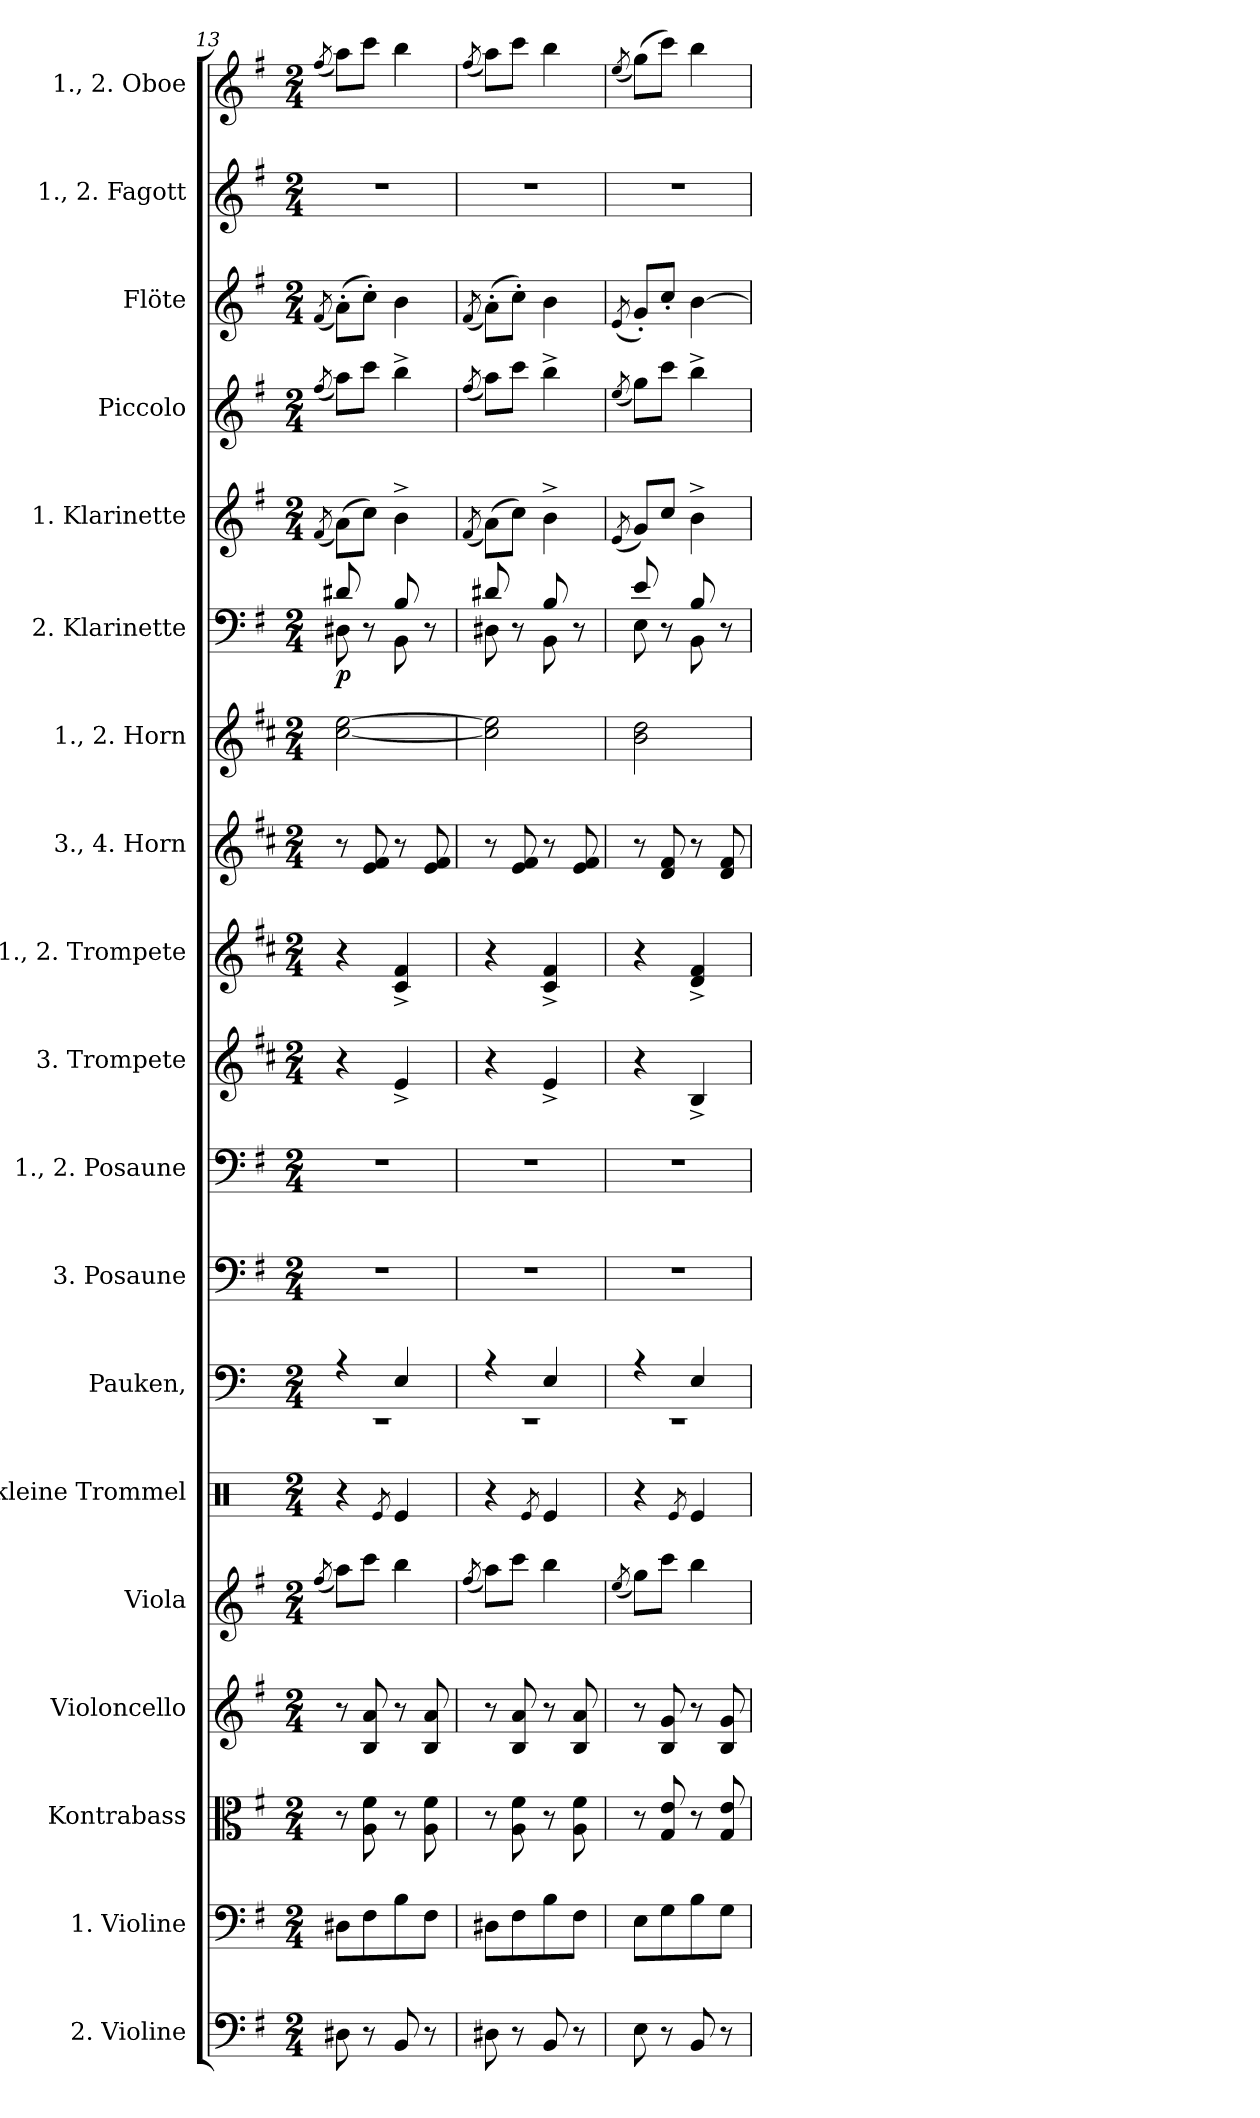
**kern	**kern	**kern	**kern	**kern	**kern	**kern	**kern	**kern	**kern	**kern	**kern	**kern	**kern	**dynam	**kern	**kern	**kern	**kern	**kern
*part19	*part18	*part17	*part16	*part15	*part14	*part13	*part12	*part11	*part10	*part9	*part8	*part7	*part6	*part6	*part5	*part4	*part3	*part2	*part1
*staff19	*staff18	*staff17	*staff16	*staff15	*staff14	*staff13	*staff12	*staff11	*staff10	*staff9	*staff8	*staff7	*staff6	*staff6	*staff5	*staff4	*staff3	*staff2	*staff1
*I"2. Violine	*I"1. Violine	*I"Kontrabass	*I"Violoncello	*I"Viola	*I"kleine Trommel	*I"Pauken,	*I"3. Posaune	*I"1., 2. Posaune	*I"3. Trompete	*I"1., 2. Trompete	*I"3., 4. Horn	*I"1., 2. Horn	*I"2. Klarinette	*	*I"1. Klarinette	*I"Piccolo	*I"Flöte	*I"1., 2. Fagott	*I"1., 2. Oboe
*I'2. Vl.	*I'1. Vl.	*I'Kb.	*I'Vc.	*I'Va.	*I'kl. Tr.	*I'Pk.,	*I'3. Pos.	*I'1., 2. Pos.	*I'3. Trp.	*I'1., 2. Trp.	*I'3., 4. Hr.	*I'1., 2.  Hr.	*I'2. Klar.	*	*I'1. Klar.	*I'Picc.	*I'Fl.	*I'1., 2. Fag.	*I'1., 2. Ob.
*clefF4	*clefF4	*clefC3	*clefG2	*clefG2	*clefX	*clefF4	*clefF4	*clefF4	*clefG2	*clefG2	*clefG2	*clefG2	*clefF4	*	*clefG2	*clefG2	*clefG2	*clefG2	*clefG2
*ITrd7c12	*	*	*	*	*	*	*	*	*ITrd-3c-5	*ITrd-3c-5	*ITrd4c7	*ITrd4c7	*	*	*ITrd1c2	*ITrd1c2	*	*ITrd-7c-12	*
*k[f#]	*k[f#]	*k[f#]	*k[f#]	*k[f#]	*k[]	*k[]	*k[f#]	*k[f#]	*k[f#]	*k[f#]	*k[f#]	*k[f#]	*k[f#]	*	*k[b-]	*k[b-]	*k[f#]	*k[f#]	*k[f#]
*M2/4	*M2/4	*M2/4	*M2/4	*M2/4	*M2/4	*M2/4	*M2/4	*M2/4	*M2/4	*M2/4	*M2/4	*M2/4	*M2/4	*	*M2/4	*M2/4	*M2/4	*M2/4	*M2/4
=13	=13	=13	=13	=13	=13	=13	=13	=13	=13	=13	=13	=13	=13	=13	=13	=13	=13	=13	=13
.	.	.	.	(<8qff#/	.	.	.	.	.	.	.	.	.	.	(<8qe/	(<8qee/	(<8qf#/	.	(<8qff#/
*	*	*	*	*	*	*^	*	*	*	*	*	*	*^	*	*	*	*	*	*
!	!	!	!	!	!	!	!	!	!	!	!	!	!	!	!	!LO:DY:b	!	!	!	!	!
8DD#X\	8D#X\L	8r	8r	8aa\L)	4r	4r	2rEE	2r	2r	4r	4r	8r	[2f#\ [2a\	8d#X/	8D#X\	p	(>8g\L)	8gg\L)	(>8a'\L)	2r	8aa\L)
8r	8F#\	8A\ 8f#\	8B/ 8a/	8ccc\J	.	.	.	.	.	.	.	8A/ 8B/	.	8r	8ryy	.	8b-\J)	8bb-\J	8cc'\J)	.	8ccc\J
.	.	.	.	.	8qRe/	.	.	.	.	.	.	.	.	.	.	.	.	.	.	.	.
8BBB/	8B\	8r	8r	4bb\	4Re/	4E/	.	.	.	4a^/	4f#^/ 4b^/	8r	.	8B/	8BB\	.	4a^\	4aa^\	4b\	.	4bb\
8r	8F#\J	8A\ 8f#\	8B/ 8a/	.	.	.	.	.	.	.	.	8A/ 8B/	.	8r	8ryy	.	.	.	.	.	.
=14	=14	=14	=14	=14	=14	=14	=14	=14	=14	=14	=14	=14	=14	=14	=14	=14	=14	=14	=14	=14	=14
.	.	.	.	(<8qff#/	.	.	.	.	.	.	.	.	.	.	.	.	(<8qe/	(<8qee/	(<8qf#/	.	(<8qff#/
8DD#X\	8D#X\L	8r	8r	8aa\L)	4r	4r	2rEE	2r	2r	4r	4r	8r	2f#]\ 2a]\	8d#X/	8D#X\	.	(>8g\L)	8gg\L)	(>8a'\L)	2r	8aa\L)
8r	8F#\	8A\ 8f#\	8B/ 8a/	8ccc\J	.	.	.	.	.	.	.	8A/ 8B/	.	8r	8ryy	.	8b-\J)	8bb-\J	8cc'\J)	.	8ccc\J
.	.	.	.	.	8qRe/	.	.	.	.	.	.	.	.	.	.	.	.	.	.	.	.
8BBB/	8B\	8r	8r	4bb\	4Re/	4E/	.	.	.	4a^/	4f#^/ 4b^/	8r	.	8B/	8BB\	.	4a^\	4aa^\	4b\	.	4bb\
8r	8F#\J	8A\ 8f#\	8B/ 8a/	.	.	.	.	.	.	.	.	8A/ 8B/	.	8r	8ryy	.	.	.	.	.	.
=15	=15	=15	=15	=15	=15	=15	=15	=15	=15	=15	=15	=15	=15	=15	=15	=15	=15	=15	=15	=15	=15
.	.	.	.	(<8qee/	.	.	.	.	.	.	.	.	.	.	.	.	(<8qd/	(<8qdd/	(<8qe/	.	(<8qee/
8EE\	8E\L	8r	8r	8gg\L)	4r	4r	2rEE	2r	2r	4r	4r	8r	2e\ 2g\	8e/	8E\	.	8f/L)	8ff\L)	8g'/L)	2r	(>8gg\L)
8r	8G\	8G/ 8e/	8B/ 8g/	8ccc\J	.	.	.	.	.	.	.	8G/ 8B/	.	8r	8ryy	.	8b-/J	8bb-\J	8cc'/J	.	8ccc\J)
.	.	.	.	.	8qRe/	.	.	.	.	.	.	.	.	.	.	.	.	.	.	.	.
8BBB/	8B\	8r	8r	4bb\	4Re/	4E/	.	.	.	4e^/	4g^/ 4b^/	8r	.	8B/	8BB\	.	4a^\	4aa^\	[4b\	.	4bb\
8r	8G\J	8G/ 8e/	8B/ 8g/	.	.	.	.	.	.	.	.	8G/ 8B/	.	8r	8ryy	.	.	.	.	.	.
*	*	*	*	*	*	*v	*v	*	*	*	*	*	*	*v	*v	*	*	*	*	*	*
=	=	=	=	=	=	=	=	=	=	=	=	=	=	=	=	=	=	=	=
*-	*-	*-	*-	*-	*-	*-	*-	*-	*-	*-	*-	*-	*-	*-	*-	*-	*-	*-	*-
